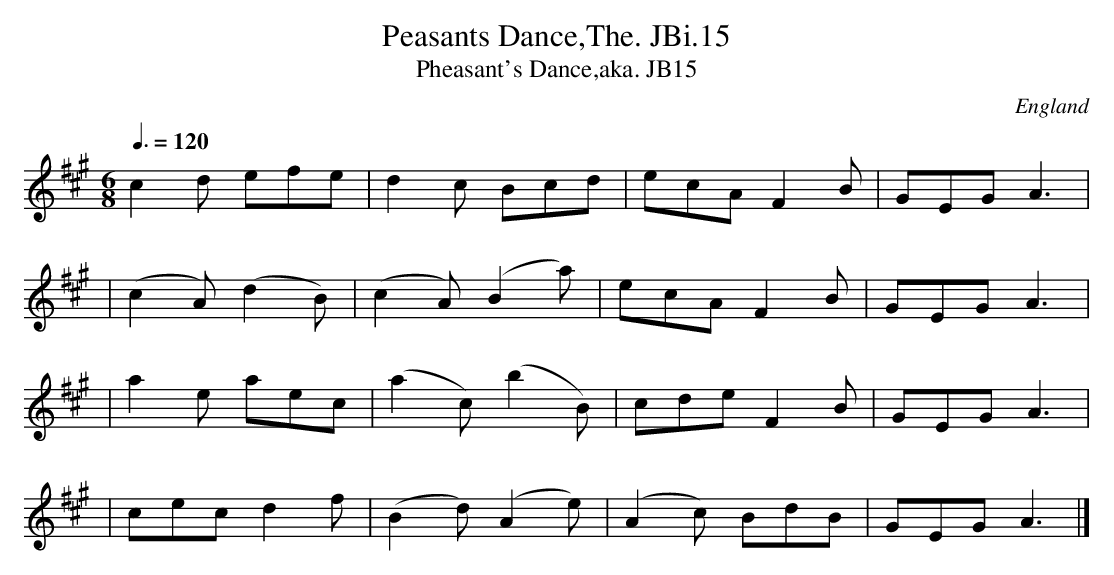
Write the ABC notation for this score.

X:1
T:Peasants Dance,The. JBi.15
T:Pheasant's Dance,aka. JB15
L:1/8
M:6/8
O:England
Q:3/8=120
K:A
c2d efe|d2c Bcd|ecAF2B|GEGA3|!
|(c2A)(d2B)|(c2A)(B2a)|ecAF2B|GEGA3|!
|a2e aec|(a2c)(b2B)|cdeF2B|GEGA3|!
|cecd2f|(B2d)(A2e)|(A2c) BdB|GEGA3|]
